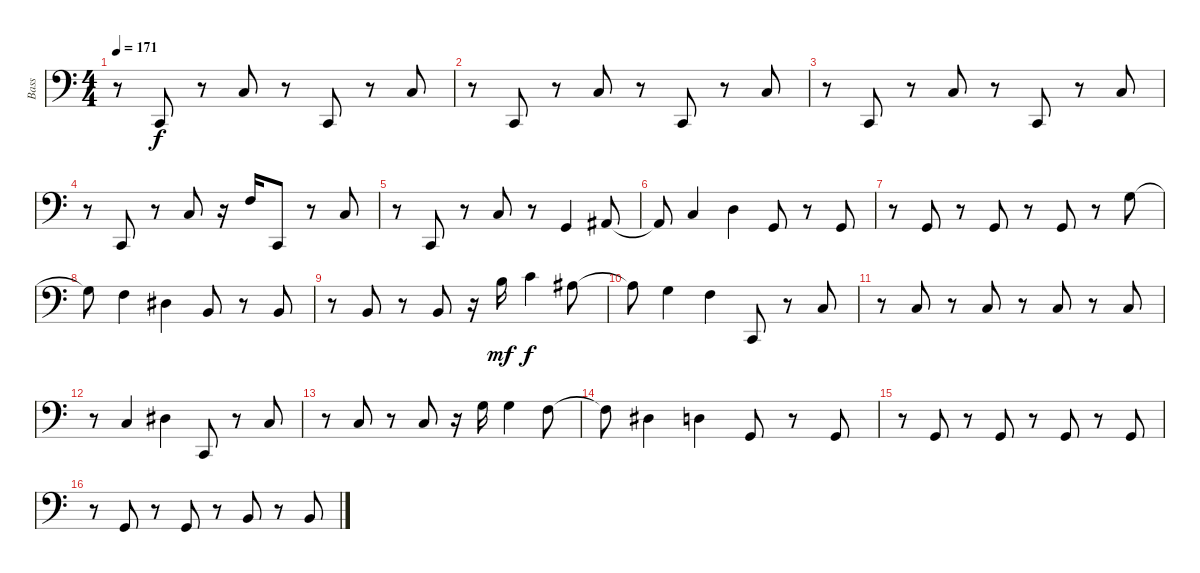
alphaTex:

\track ("Bass" "Bass") {instrument electricbassfinger}
\staff {score}
\tuning (G2 D2 A1 E1 B0) {hide}
\ts (4 4)
\tempo 171
\clef f4
\ks c
r.8{dy f} 1.5.8 r.8 3.3.8 r.8 1.5.8 r.8 3.3.8 |
r.8 1.5.8 r.8 3.3.8 r.8 1.5.8 r.8 3.3.8 |
r.8 1.5.8 r.8 3.3.8 r.8 1.5.8 r.8 3.3.8 |
r.8 1.5.8 r.8 3.3.8 r.16 3.2.16 1.5.8 r.8 3.3.8 |
r.8 1.5.8 r.8 3.3.8 r.8 3.4.4 1.3.8 |
1.3{t}.8 3.3.4 0.2.4 3.4.8 r.8 3.4.8 |
r.8 3.4.8 r.8 3.4.8 r.8 3.4.8 r.8 0.1.8 |
0.1{t}.8 3.2.4 1.2.4 2.3.8 r.8 2.3.8 |
r.8 2.3.8 r.8 2.3.8 r.16 4.1.16{dy mf} 5.1.4{dy f} 3.1.8 |
3.1{t}.8 0.1.4 3.2.4 1.5.8 r.8 3.3.8 |
r.8 3.3.8 r.8 3.3.8 r.8 3.3.8 r.8 3.3.8 |
r.8 3.3.4 1.2.4 1.5.8 r.8 3.3.8 |
r.8 3.3.8 r.8 3.3.8 r.16 0.1.16 0.1.4 3.2.8 |
3.2{t}.8 1.2.4 0.2.4 3.4.8 r.8 3.4.8 |
r.8 3.4.8 r.8 3.4.8 r.8 3.4.8 r.8 3.4.8 |
r.8 3.4.8 r.8 3.4.8 r.8 2.3.8 r.8 2.3.8
